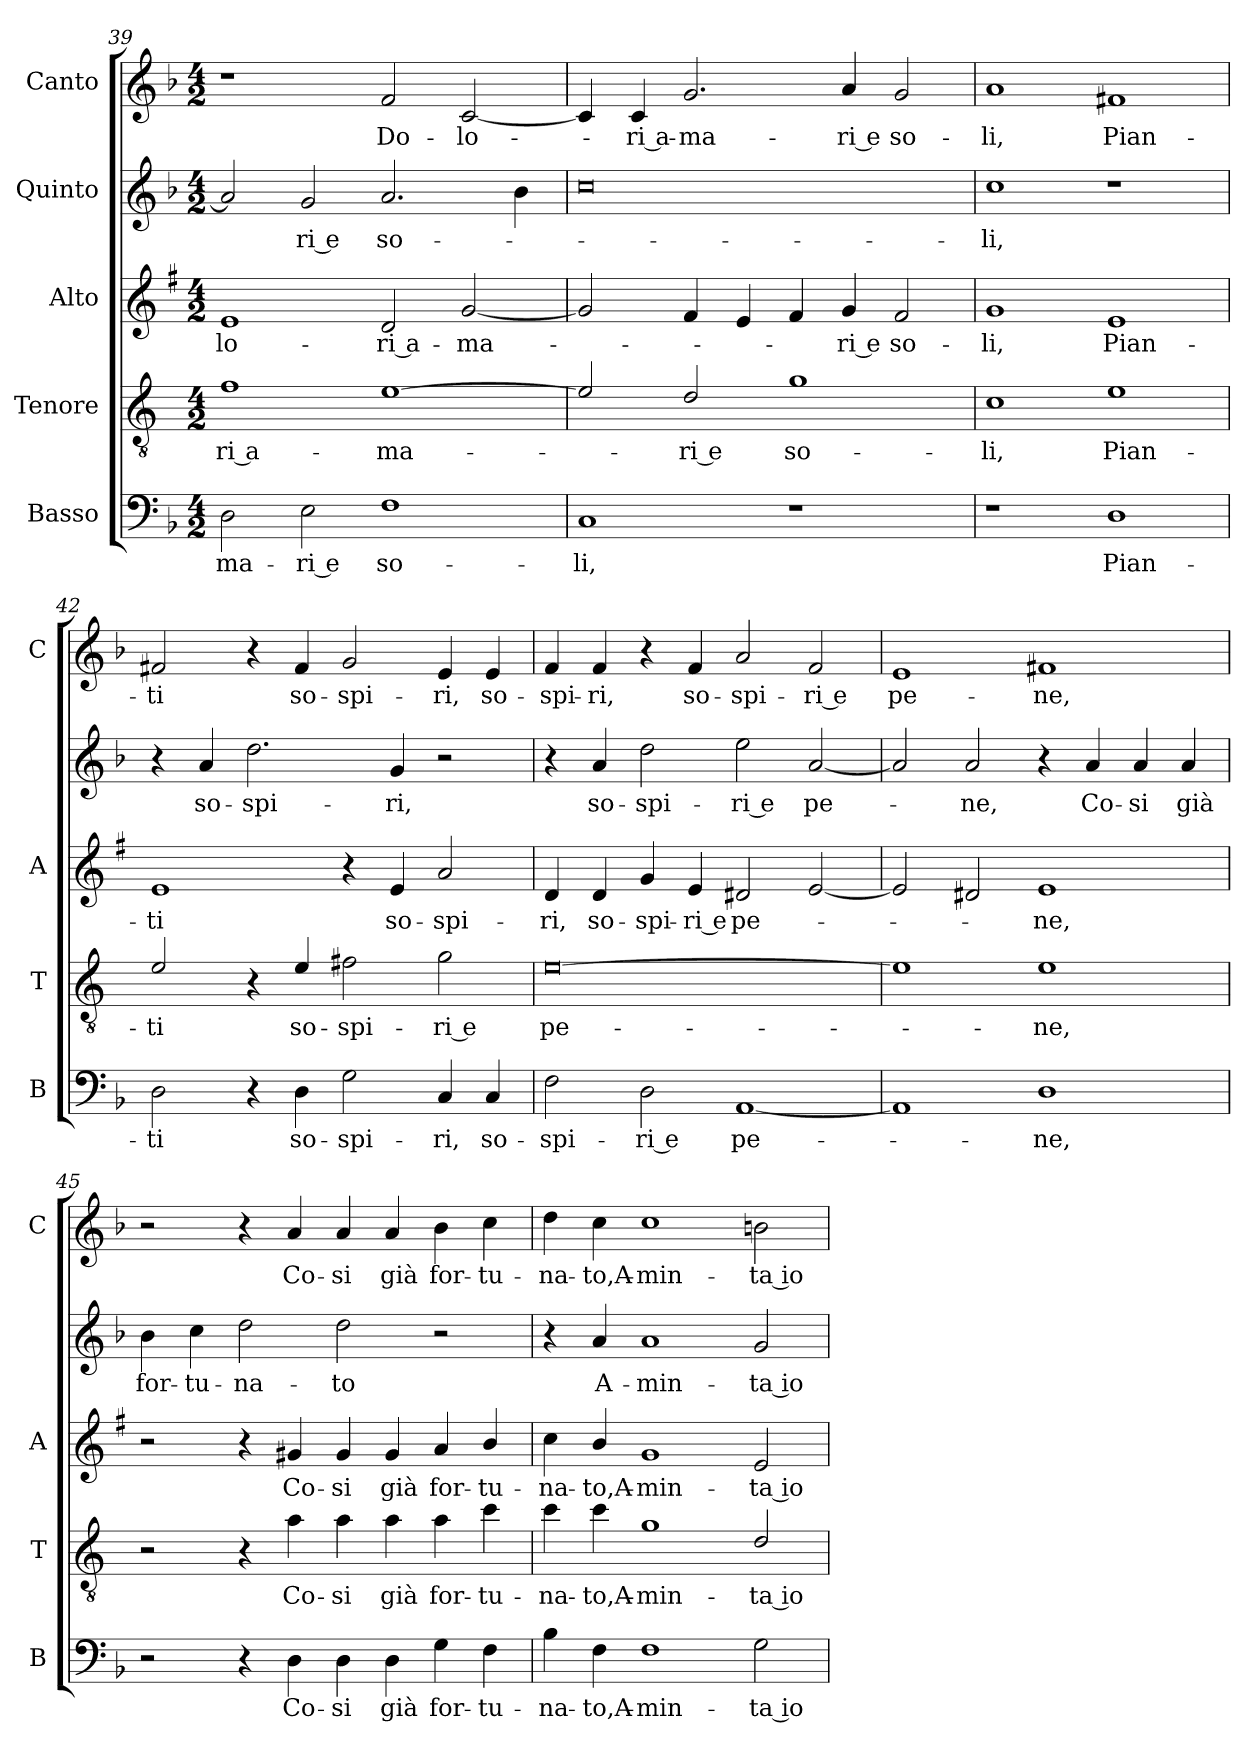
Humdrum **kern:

**kern	**text	**kern	**text	**kern	**text	**kern	**text	**kern	**text
*part5	*part5	*part4	*part4	*part3	*part3	*part2	*part2	*part1	*part1
*staff5	*staff5	*staff4	*staff4	*staff3	*staff3	*staff2	*staff2	*staff1	*staff1
*I"Basso	*	*I"Tenore	*	*I"Alto	*	*I"Quinto	*	*I"Canto	*
*I'B	*	*I'T	*	*I'A	*	*	*	*I'C	*
*clefF4	*	*clefGv2	*	*clefG2	*	*clefG2	*	*clefG2	*
*	*	*ITrd4c7	*	*ITrd1c2	*	*	*	*	*
*k[b-]	*	*k[b-]	*	*k[b-]	*	*k[b-]	*	*k[b-]	*
*F:	*	*F:	*	*F:	*	*F:	*	*F:	*
*M4/2	*	*M4/2	*	*M4/2	*	*M4/2	*	*M4/2	*
=39	=39	=39	=39	=39	=39	=39	=39	=39	=39
!	!LO:LY:b	!	!LO:LY:b	!	!LO:LY:b	!	!	!	!
2D\	-ma-	1B-	-ri a-	1d	-lo-	2a/]	.	1r	.
!	!LO:LY:b	!	!	!	!	!	!LO:LY:b	!	!
2E\	-ri e	.	.	.	.	2g/	-ri e	.	.
!	!LO:LY:b	!	!LO:LY:b	!	!LO:LY:b	!	!LO:LY:b	!	!LO:LY:b
1F	so-	[1A	-ma-	2c/	-ri a-	2.a/	so-	2f/	Do-
!	!	!	!	!	!LO:LY:b	!	!	!	!LO:LY:b
.	.	.	.	[2f/	-ma-	.	.	[2c/	-lo-
.	.	.	.	.	.	4b-\	.	.	.
=40	=40	=40	=40	=40	=40	=40	=40	=40	=40
!	!LO:LY:b	!	!	!	!	!	!	!	!
1C	-li,	2A/]	.	2f/]	.	0cc	.	4c/]	.
!	!	!	!	!	!	!	!	!	!LO:LY:b
.	.	.	.	.	.	.	.	4c/	-ri a-
!	!	!	!LO:LY:b	!	!	!	!	!	!LO:LY:b
.	.	2G/	-ri e	4e/	.	.	.	2.g/	-ma-
.	.	.	.	4d/	.	.	.	.	.
!	!	!	!LO:LY:b	!	!	!	!	!	!
1r	.	1c	so-	4e/	.	.	.	.	.
!	!	!	!	!	!LO:LY:b	!	!	!	!LO:LY:b
.	.	.	.	4f/	-ri e	.	.	4a/	-ri e
!	!	!	!	!	!LO:LY:b	!	!	!	!LO:LY:b
.	.	.	.	2e/	so-	.	.	2g/	so-
!!LO:PB:g=z
=41	=41	=41	=41	=41	=41	=41	=41	=41	=41
!	!	!	!LO:LY:b	!	!LO:LY:b	!	!LO:LY:b	!	!LO:LY:b
1r	.	1F	-li,	1f	-li,	1cc	-li,	1a	-li,
!	!LO:LY:b	!	!LO:LY:b	!	!LO:LY:b	!	!	!	!LO:LY:b
1D	Pian-	1A	Pian-	1d	Pian-	1r	.	1f#X	Pian-
=42	=42	=42	=42	=42	=42	=42	=42	=42	=42
!	!LO:LY:b	!	!LO:LY:b	!	!LO:LY:b	!	!	!	!LO:LY:b
2D\	-ti	2A/	-ti	1d	-ti	4r	.	2f#X/	-ti
!	!	!	!	!	!	!	!LO:LY:b	!	!
.	.	.	.	.	.	4a/	so-	.	.
!	!	!	!	!	!	!	!LO:LY:b	!	!
4r	.	4r	.	.	.	2.dd\	-spi-	4r	.
!	!LO:LY:b	!	!LO:LY:b	!	!	!	!	!	!LO:LY:b
4D\	so-	4A/	so-	.	.	.	.	4f#/	so-
!	!LO:LY:b	!	!LO:LY:b	!	!	!	!	!	!LO:LY:b
2G\	-spi-	2Bn\	-spi-	4r	.	.	.	2g/	-spi-
!	!	!	!	!	!LO:LY:b	!	!LO:LY:b	!	!
.	.	.	.	4d/	so-	4g/	-ri,	.	.
!	!LO:LY:b	!	!LO:LY:b	!	!LO:LY:b	!	!	!	!LO:LY:b
4C/	-ri,	2c\	-ri e	2g/	-spi-	2r	.	4e/	-ri,
!	!LO:LY:b	!	!	!	!	!	!	!	!LO:LY:b
4C/	so-	.	.	.	.	.	.	4e/	so-
=43	=43	=43	=43	=43	=43	=43	=43	=43	=43
!	!LO:LY:b	!	!LO:LY:b	!	!LO:LY:b	!	!	!	!LO:LY:b
2F\	-spi-	[0A	pe-	4c/	-ri,	4r	.	4f/	-spi-
!	!	!	!	!	!LO:LY:b	!	!LO:LY:b	!	!LO:LY:b
.	.	.	.	4c/	so-	4a/	so-	4f/	-ri,
!	!LO:LY:b	!	!	!	!LO:LY:b	!	!LO:LY:b	!	!
2D\	-ri e	.	.	4f/	-spi-	2dd\	-spi-	4r	.
!	!	!	!	!	!LO:LY:b	!	!	!	!LO:LY:b
.	.	.	.	4d/	-ri e	.	.	4f/	so-
!	!LO:LY:b	!	!	!	!LO:LY:b	!	!LO:LY:b	!	!LO:LY:b
[1AA	pe-	.	.	2c#X/	pe-	2ee\	-ri e	2a/	-spi-
!	!	!	!	!	!	!	!LO:LY:b	!	!LO:LY:b
.	.	.	.	[2d/	.	[2a/	pe-	2f/	-ri e
=44	=44	=44	=44	=44	=44	=44	=44	=44	=44
!	!	!	!	!	!	!	!	!	!LO:LY:b
1AA]	.	1A]	.	2d/]	.	2a/]	.	1e	pe-
!	!	!	!	!	!	!	!LO:LY:b	!	!
.	.	.	.	2c#X/	.	2a/	-ne,	.	.
!	!LO:LY:b	!	!LO:LY:b	!	!LO:LY:b	!	!	!	!LO:LY:b
1D	-ne,	1A	-ne,	1d	-ne,	4r	.	1f#X	-ne,
!	!	!	!	!	!	!	!LO:LY:b	!	!
.	.	.	.	.	.	4a/	Co-	.	.
!	!	!	!	!	!	!	!LO:LY:b	!	!
.	.	.	.	.	.	4a/	-si	.	.
!	!	!	!	!	!	!	!LO:LY:b	!	!
.	.	.	.	.	.	4a/	già	.	.
!!LO:LB:g=z
=45	=45	=45	=45	=45	=45	=45	=45	=45	=45
!	!	!	!	!	!	!	!LO:LY:b	!	!
2r	.	2r	.	2r	.	4b-\	for-	2r	.
!	!	!	!	!	!	!	!LO:LY:b	!	!
.	.	.	.	.	.	4cc\	-tu-	.	.
!	!	!	!	!	!	!	!LO:LY:b	!	!
4r	.	4r	.	4r	.	2dd\	-na-	4r	.
!	!LO:LY:b	!	!LO:LY:b	!	!LO:LY:b	!	!	!	!LO:LY:b
4D\	Co-	4d\	Co-	4f#X/	Co-	.	.	4a/	Co-
!	!LO:LY:b	!	!LO:LY:b	!	!LO:LY:b	!	!LO:LY:b	!	!LO:LY:b
4D\	-si	4d\	-si	4f#/	-si	2dd\	-to	4a/	-si
!	!LO:LY:b	!	!LO:LY:b	!	!LO:LY:b	!	!	!	!LO:LY:b
4D\	già	4d\	già	4f#/	già	.	.	4a/	già
!	!LO:LY:b	!	!LO:LY:b	!	!LO:LY:b	!	!	!	!LO:LY:b
4G\	for-	4d\	for-	4g/	for-	2r	.	4b-\	for-
!	!LO:LY:b	!	!LO:LY:b	!	!LO:LY:b	!	!	!	!LO:LY:b
4F\	-tu-	4f\	-tu-	4a/	-tu-	.	.	4cc\	-tu-
=46	=46	=46	=46	=46	=46	=46	=46	=46	=46
!	!LO:LY:b	!	!LO:LY:b	!	!LO:LY:b	!	!	!	!LO:LY:b
4B-\	-na-	4f\	-na-	4b-\	-na-	4r	.	4dd\	-na-
!	!LO:LY:b	!	!LO:LY:b	!	!LO:LY:b	!	!LO:LY:b	!	!LO:LY:b
4F\	-to,A-	4f\	-to,A-	4a/	-to,A-	4a/	A-	4cc\	-to,A-
!	!LO:LY:b	!	!LO:LY:b	!	!LO:LY:b	!	!LO:LY:b	!	!LO:LY:b
1F	-min-	1c	-min-	1f	-min-	1a	-min-	1cc	-min-
!	!LO:LY:b	!	!LO:LY:b	!	!LO:LY:b	!	!LO:LY:b	!	!LO:LY:b
2G\	-ta io	2G/	-ta io	2d/	-ta io	2g/	-ta io	2bn\	-ta io
=	=	=	=	=	=	=	=	=	=
*-	*-	*-	*-	*-	*-	*-	*-	*-	*-
